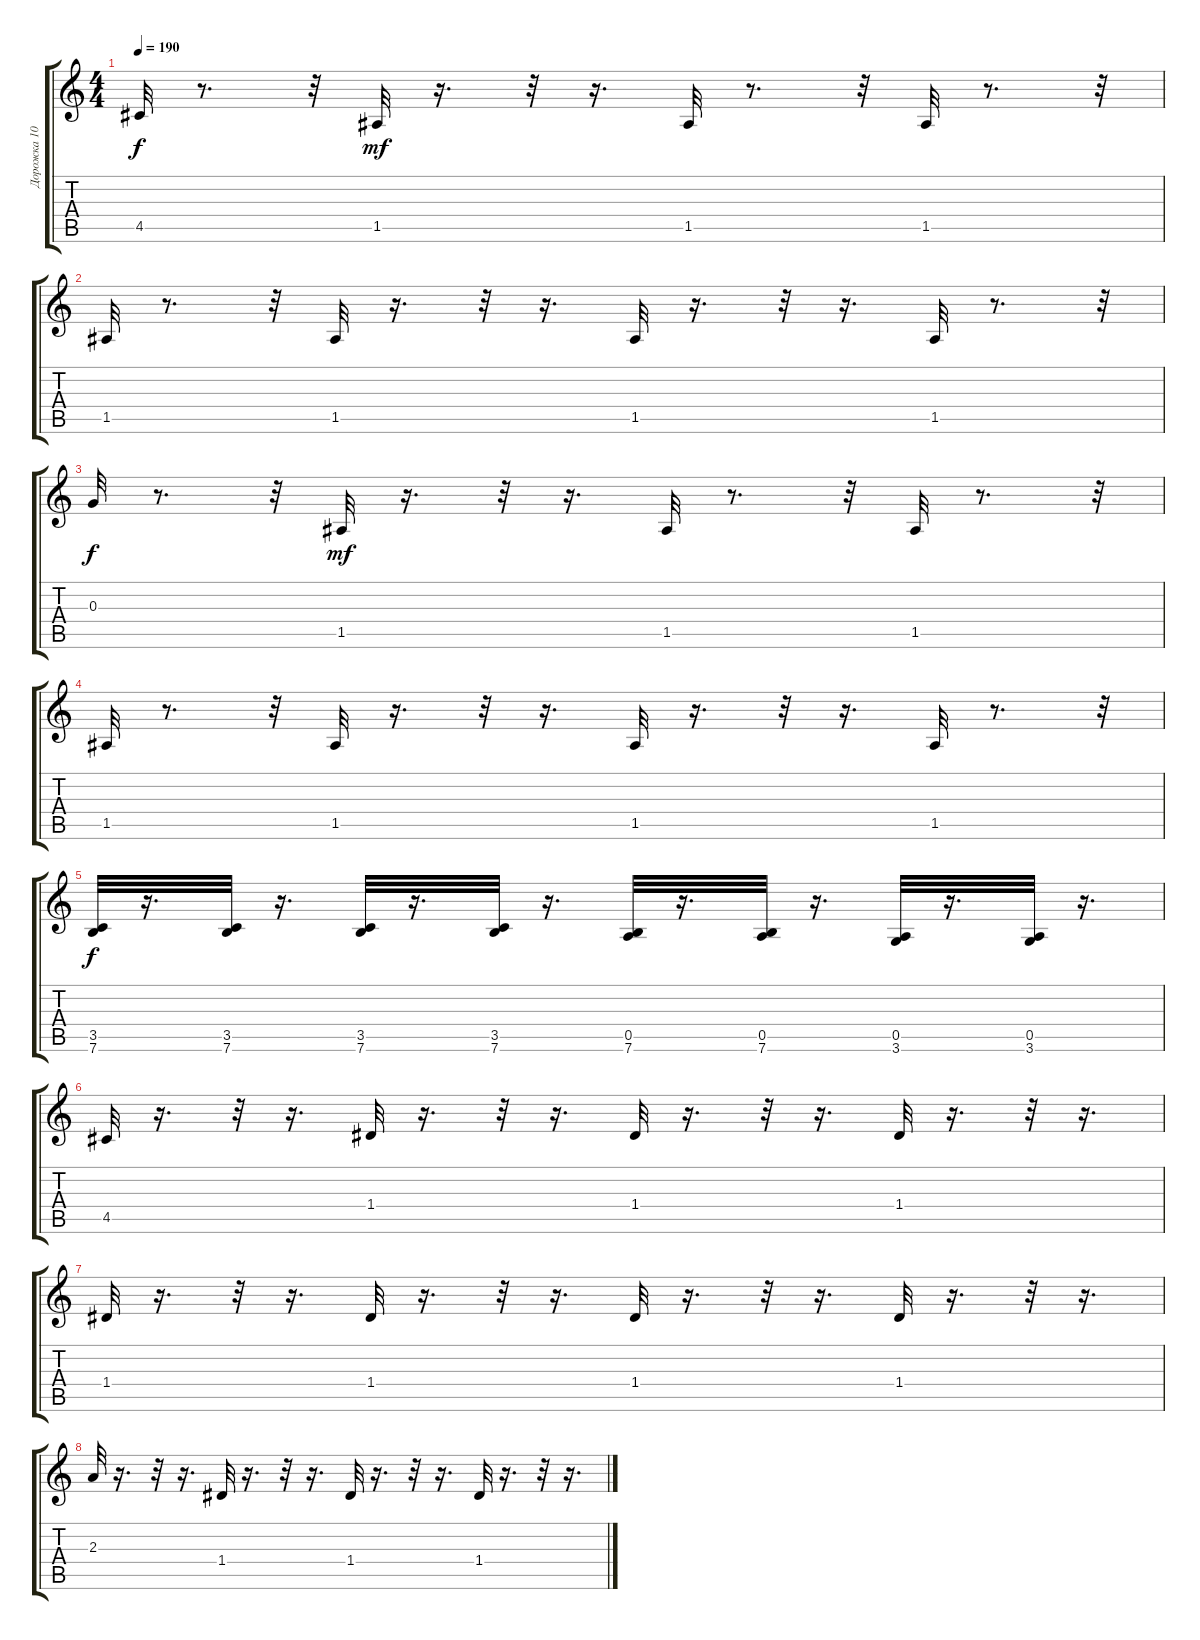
\track ("Дорожка 10" "Дорожка 10") {instrument acousticguitarsteel}
\staff {score tabs}
\tuning (E4 B3 G3 D3 A2 E2) {hide}
\ts (4 4)
\tempo 190
\clef g2
\ks c
4.5.32{dy f} r.8{d} r.32 1.5.32{dy mf} r.16{d} r.32 r.16{d} 1.5.32 r.8{d} r.32 1.5.32 r.8{d} r.32 |
1.5.32 r.8{d} r.32 1.5.32 r.16{d} r.32 r.16{d} 1.5.32 r.16{d} r.32 r.16{d} 1.5.32 r.8{d} r.32 |
0.3.32{dy f} r.8{d} r.32 1.5.32{dy mf} r.16{d} r.32 r.16{d} 1.5.32 r.8{d} r.32 1.5.32 r.8{d} r.32 |
1.5.32 r.8{d} r.32 1.5.32 r.16{d} r.32 r.16{d} 1.5.32 r.16{d} r.32 r.16{d} 1.5.32 r.8{d} r.32 |
(3.5 7.6).32{dy f} r.16{d} (3.5 7.6).32 r.16{d} (3.5 7.6).32 r.16{d} (3.5 7.6).32 r.16{d} (0.5 7.6).32 r.16{d} (0.5 7.6).32 r.16{d} (0.5 3.6).32 r.16{d} (0.5 3.6).32 r.16{d} |
4.5.32 r.16{d} r.32 r.16{d} 1.4.32 r.16{d} r.32 r.16{d} 1.4.32 r.16{d} r.32 r.16{d} 1.4.32 r.16{d} r.32 r.16{d} |
1.4.32 r.16{d} r.32 r.16{d} 1.4.32 r.16{d} r.32 r.16{d} 1.4.32 r.16{d} r.32 r.16{d} 1.4.32 r.16{d} r.32 r.16{d} |
2.3.32 r.16{d} r.32 r.16{d} 1.4.32 r.16{d} r.32 r.16{d} 1.4.32 r.16{d} r.32 r.16{d} 1.4.32 r.16{d} r.32 r.16{d}
